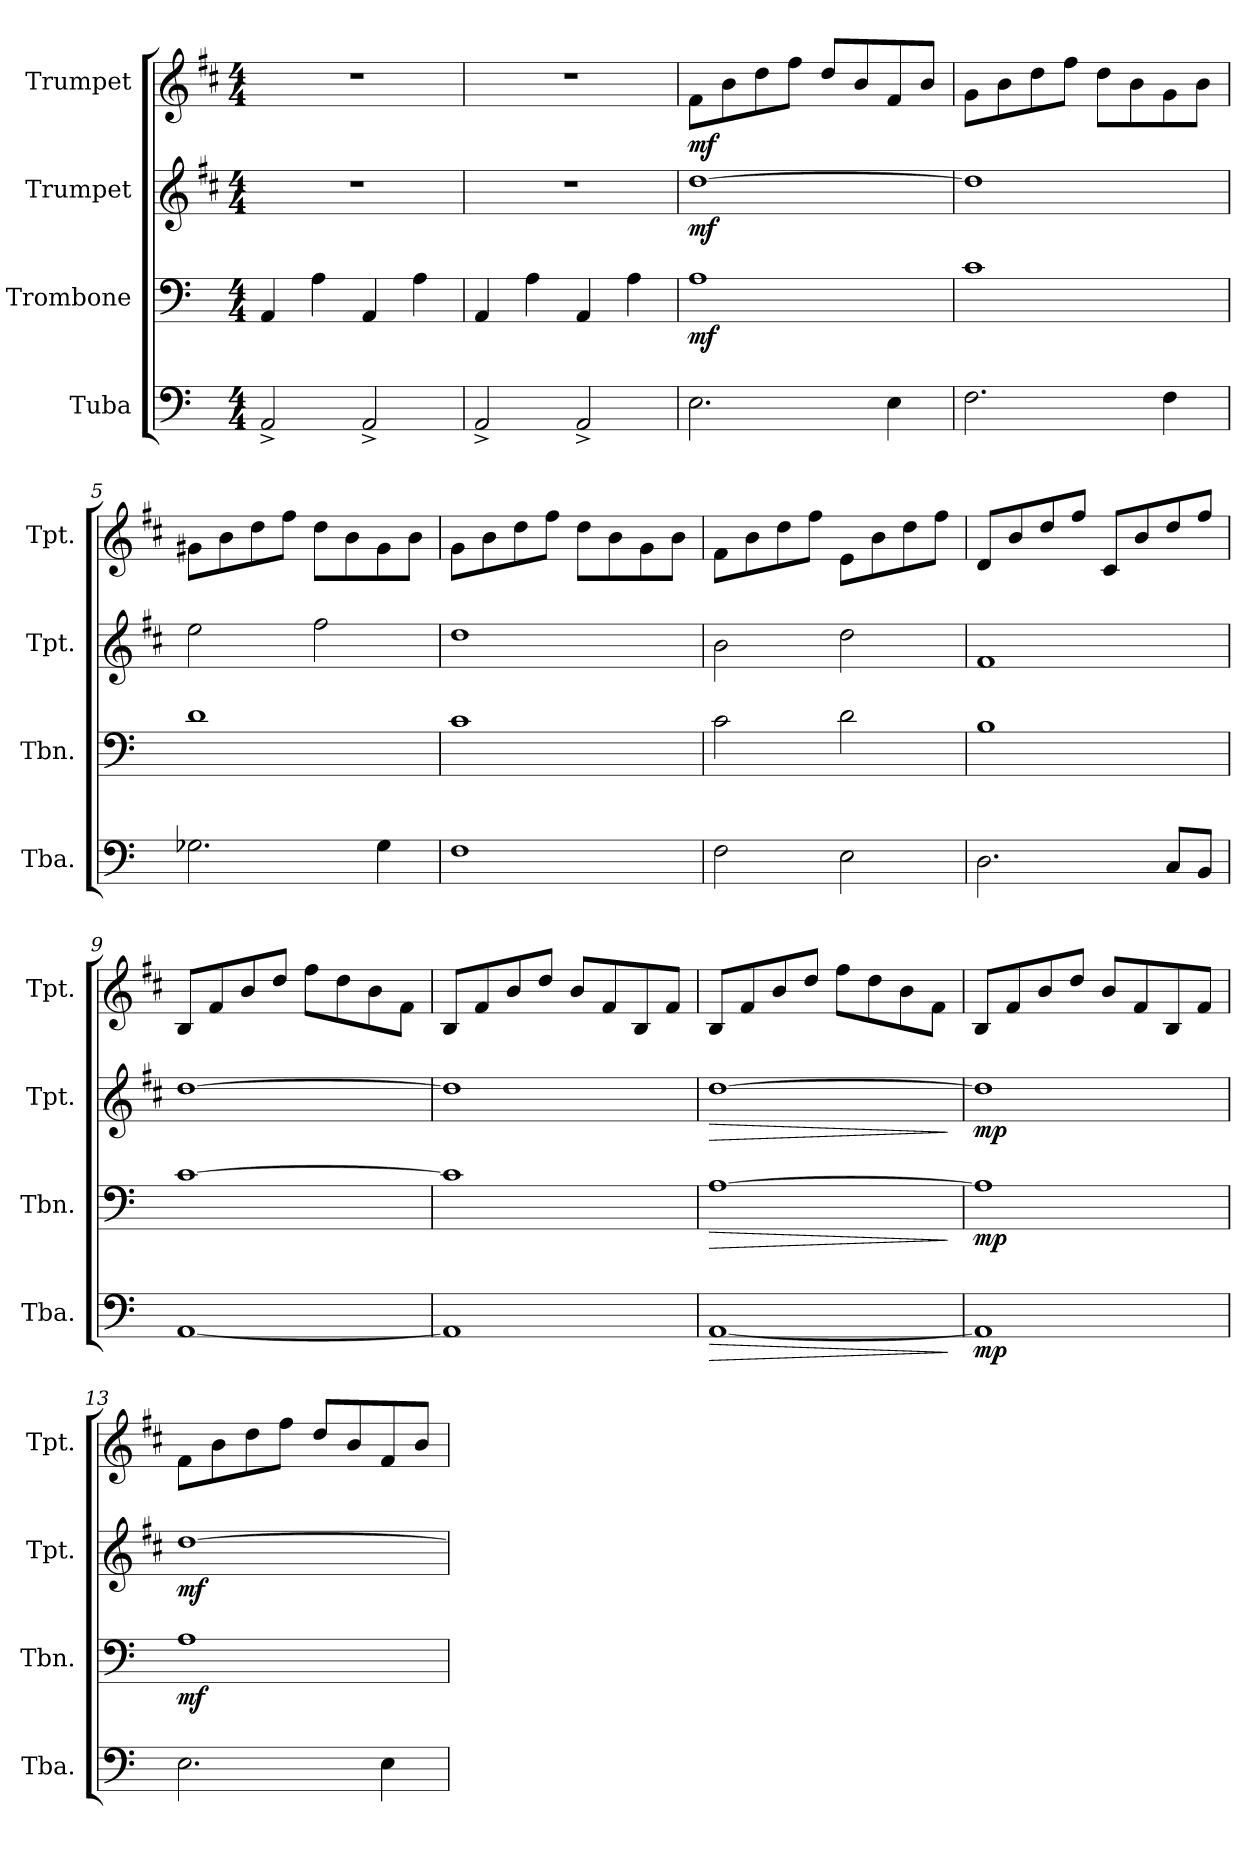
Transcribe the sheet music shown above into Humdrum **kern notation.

**kern	**dynam	**kern	**dynam	**kern	**dynam	**kern	**dynam
*part4	*part4	*part3	*part3	*part2	*part2	*part1	*part1
*staff4	*staff4	*staff3	*staff3	*staff2	*staff2	*staff1	*staff1
*I"Tuba	*	*I"Trombone	*	*I"Trumpet	*	*I"Trumpet	*
*I'Tba.	*	*I'Tbn.	*	*I'Tpt.	*	*I'Tpt.	*
*clefF4	*	*clefF4	*	*clefG2	*	*clefG2	*
*	*	*	*	*ITrd1c2	*	*ITrd1c2	*
*k[]	*	*k[]	*	*k[]	*	*k[]	*
*M4/4	*	*M4/4	*	*M4/4	*	*M4/4	*
*MM120	*	*MM120	*	*MM120	*	*MM120	*
=1	=1	=1	=1	=1	=1	=1	=1
2AA^/	.	4AA/	.	1r	.	1r	.
.	.	4A\	.	.	.	.	.
2AA^/	.	4AA/	.	.	.	.	.
.	.	4A\	.	.	.	.	.
=2	=2	=2	=2	=2	=2	=2	=2
2AA^/	.	4AA/	.	1r	.	1r	.
.	.	4A\	.	.	.	.	.
2AA^/	.	4AA/	.	.	.	.	.
.	.	4A\	.	.	.	.	.
=3	=3	=3	=3	=3	=3	=3	=3
!	!LO:DY:b	!	!	!	!	!	!
!	!LO:DY:n=1:b	!	!LO:DY:b	!	!LO:DY:b	!	!LO:DY:b
2.E\	mf mf	1A	mf	[1cc	mf	8e\L	mf
.	.	.	.	.	.	8a\	.
.	.	.	.	.	.	8cc\	.
.	.	.	.	.	.	8ee\J	.
.	.	.	.	.	.	8cc/L	.
.	.	.	.	.	.	8a/	.
4E\	.	.	.	.	.	8e/	.
.	.	.	.	.	.	8a/J	.
=4	=4	=4	=4	=4	=4	=4	=4
2.F\	.	1c	.	1cc]	.	8f\L	.
.	.	.	.	.	.	8a\	.
.	.	.	.	.	.	8cc\	.
.	.	.	.	.	.	8ee\J	.
.	.	.	.	.	.	8cc\L	.
.	.	.	.	.	.	8a\	.
4F\	.	.	.	.	.	8f\	.
.	.	.	.	.	.	8a\J	.
=5	=5	=5	=5	=5	=5	=5	=5
2.G-X\	.	1d	.	2dd\	.	8f#X\L	.
.	.	.	.	.	.	8a\	.
.	.	.	.	.	.	8cc\	.
.	.	.	.	.	.	8ee\J	.
.	.	.	.	2ee\	.	8cc\L	.
.	.	.	.	.	.	8a\	.
4G-\	.	.	.	.	.	8f#\	.
.	.	.	.	.	.	8a\J	.
!!LO:LB:g=z
=6	=6	=6	=6	=6	=6	=6	=6
1F	.	1c	.	1cc	.	8f\L	.
.	.	.	.	.	.	8a\	.
.	.	.	.	.	.	8cc\	.
.	.	.	.	.	.	8ee\J	.
.	.	.	.	.	.	8cc\L	.
.	.	.	.	.	.	8a\	.
.	.	.	.	.	.	8f\	.
.	.	.	.	.	.	8a\J	.
=7	=7	=7	=7	=7	=7	=7	=7
2F\	.	2c\	.	2a\	.	8e\L	.
.	.	.	.	.	.	8a\	.
.	.	.	.	.	.	8cc\	.
.	.	.	.	.	.	8ee\J	.
2E\	.	2d\	.	2cc\	.	8d\L	.
.	.	.	.	.	.	8a\	.
.	.	.	.	.	.	8cc\	.
.	.	.	.	.	.	8ee\J	.
=8	=8	=8	=8	=8	=8	=8	=8
2.D\	.	1B	.	1e	.	8c/L	.
.	.	.	.	.	.	8a/	.
.	.	.	.	.	.	8cc/	.
.	.	.	.	.	.	8ee/J	.
.	.	.	.	.	.	8B/L	.
.	.	.	.	.	.	8a/	.
8C/L	.	.	.	.	.	8cc/	.
8BB/J	.	.	.	.	.	8ee/J	.
=9	=9	=9	=9	=9	=9	=9	=9
[1AA	.	[1c	.	[1cc	.	8A/L	.
.	.	.	.	.	.	8e/	.
.	.	.	.	.	.	8a/	.
.	.	.	.	.	.	8cc/J	.
.	.	.	.	.	.	8ee\L	.
.	.	.	.	.	.	8cc\	.
.	.	.	.	.	.	8a\	.
.	.	.	.	.	.	8e\J	.
=10	=10	=10	=10	=10	=10	=10	=10
1AA]	.	1c]	.	1cc]	.	8A/L	.
.	.	.	.	.	.	8e/	.
.	.	.	.	.	.	8a/	.
.	.	.	.	.	.	8cc/J	.
.	.	.	.	.	.	8a/L	.
.	.	.	.	.	.	8e/	.
.	.	.	.	.	.	8A/	.
.	.	.	.	.	.	8e/J	.
!!LO:PB:g=z
=11	=11	=11	=11	=11	=11	=11	=11
!	!LO:HP:b	!	!LO:HP:b	!	!LO:HP:b	!	!
[1AA	>	[1A	>	[1cc	>	8A/L	.
.	.	.	.	.	.	8e/	.
.	.	.	.	.	.	8a/	.
.	.	.	.	.	.	8cc/J	.
.	.	.	.	.	.	8ee\L	.
.	.	.	.	.	.	8cc\	.
.	.	.	.	.	.	8a\	.
.	.	.	.	.	.	8e\J	.
.	]	.	]	.	]	.	.
=12	=12	=12	=12	=12	=12	=12	=12
!	!LO:DY:b	!	!LO:DY:b	!	!LO:DY:b	!	!
1AA]	mp	1A]	mp	1cc]	mp	8A/L	.
.	.	.	.	.	.	8e/	.
.	.	.	.	.	.	8a/	.
.	.	.	.	.	.	8cc/J	.
.	.	.	.	.	.	8a/L	.
.	.	.	.	.	.	8e/	.
.	.	.	.	.	.	8A/	.
.	.	.	.	.	.	8e/J	.
=13	=13	=13	=13	=13	=13	=13	=13
!	!LO:DY:b	!	!	!	!	!	!
!	!LO:DY:n=1:b	!	!LO:DY:b	!	!LO:DY:b	!	!
2.E\	mf mf	1A	mf	[1cc	mf	8e\L	.
.	.	.	.	.	.	8a\	.
.	.	.	.	.	.	8cc\	.
.	.	.	.	.	.	8ee\J	.
.	.	.	.	.	.	8cc/L	.
.	.	.	.	.	.	8a/	.
4E\	.	.	.	.	.	8e/	.
.	.	.	.	.	.	8a/J	.
=	=	=	=	=	=	=	=
*-	*-	*-	*-	*-	*-	*-	*-
